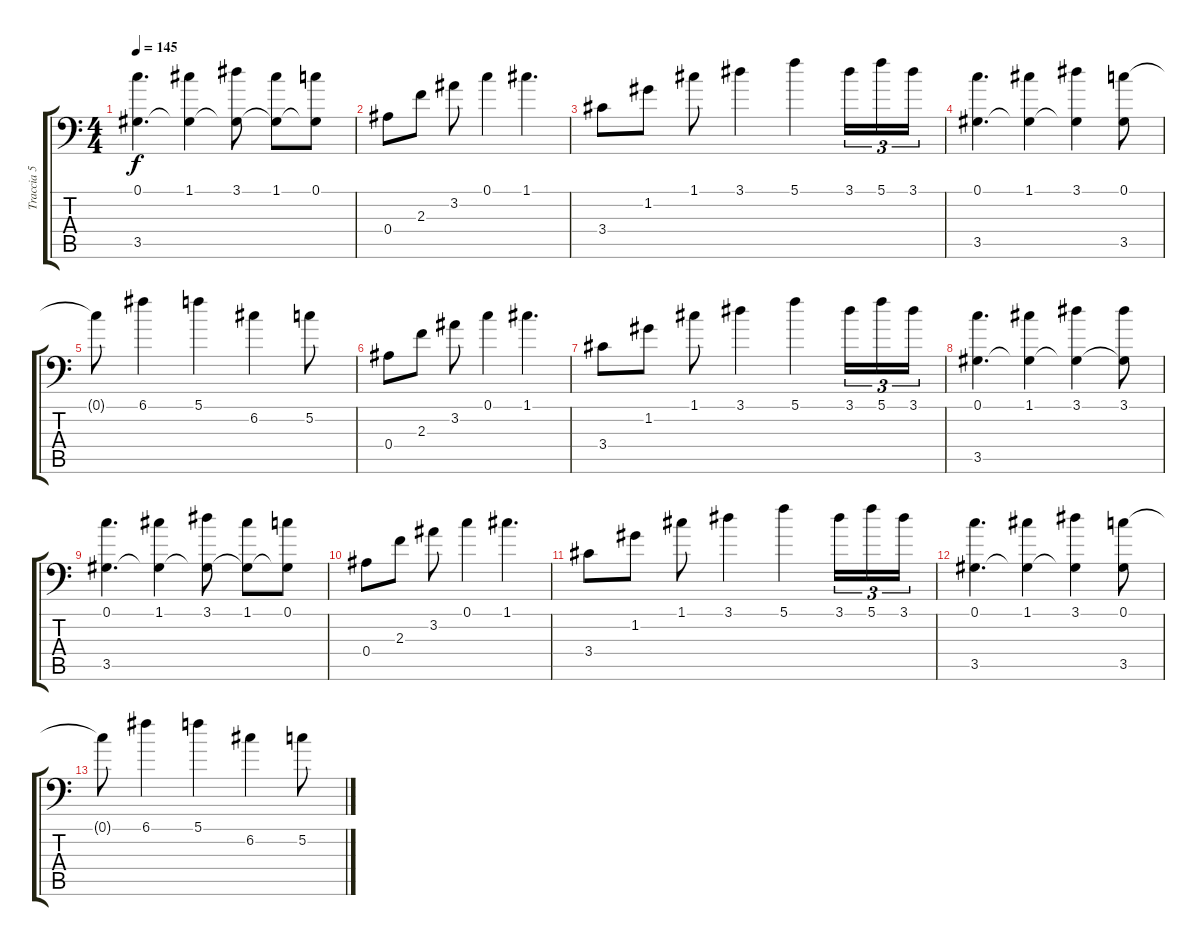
\track ("Traccia 5" "Traccia 5") {instrument electricguitarclean}
\staff {score tabs}
\tuning (C4 G3 Eb3 Bb2 F2 Bb1) {hide}
\ts (4 4)
\tempo 145
\clef f4
\ks c
(0.1 3.5).4{d dy f} (1.1 3.5{t}).4 (3.1 3.5{t}).8 (1.1 3.5{t}).8 (0.1 3.5{t}).8 |
0.4.8 2.3.8 3.2.8 0.1.4 1.1.4{d} |
3.4.8 1.2.8 1.1.8 3.1.4 5.1.4 3.1.16{tu (3 2)} 5.1.16{tu (3 2)} 3.1.16{tu (3 2)} |
(0.1 3.5).4{d} (1.1 3.5{t}).4 (3.1 3.5{t}).4 (0.1 3.5).8 |
0.1{t}.8 6.1.4 5.1.4 6.2.4 5.2.8 |
0.4.8 2.3.8 3.2.8 0.1.4 1.1.4{d} |
3.4.8 1.2.8 1.1.8 3.1.4 5.1.4 3.1.16{tu (3 2)} 5.1.16{tu (3 2)} 3.1.16{tu (3 2)} |
(0.1 3.5).4{d} (1.1 3.5{t}).4 (3.1 3.5{t}).4 (3.1 3.5{t}).8 |
(0.1 3.5).4{d} (1.1 3.5{t}).4 (3.1 3.5{t}).8 (1.1 3.5{t}).8 (0.1 3.5{t}).8 |
0.4.8 2.3.8 3.2.8 0.1.4 1.1.4{d} |
3.4.8 1.2.8 1.1.8 3.1.4 5.1.4 3.1.16{tu (3 2)} 5.1.16{tu (3 2)} 3.1.16{tu (3 2)} |
(0.1 3.5).4{d} (1.1 3.5{t}).4 (3.1 3.5{t}).4 (0.1 3.5).8 |
0.1{t}.8 6.1.4 5.1.4 6.2.4 5.2.8
